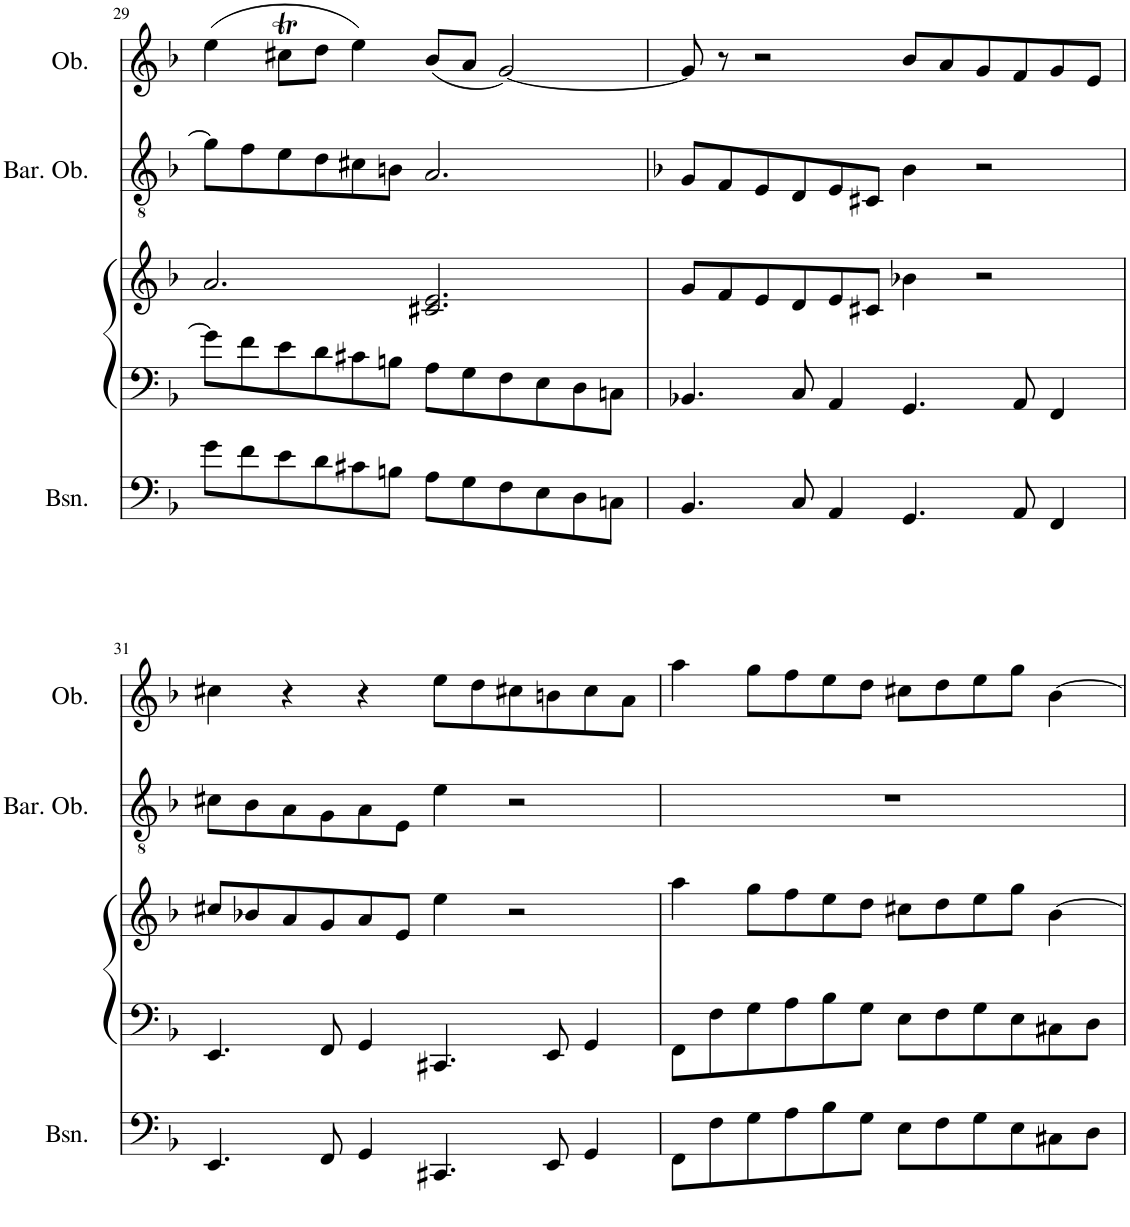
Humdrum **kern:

**kern	**kern	**kern	**kern	**kern	**kern
*part5	*part4	*part4	*part3	*part2	*part1
*staff6	*staff5	*staff4	*staff3	*staff2	*staff1
*I"Bassoon	*I"Piano	*	*I"Violoncello	*I"Baritone Oboe	*I"Oboe
*I'Bsn.	*I'Pno	*	*I'Vc.	*I'Bar. Ob.	*I'Ob.
!!LO:PB:g=z
*clefF4	*clefF4	*clefG2	*clefF4	*clefGv2	*clefG2
*k[b-]	*k[b-]	*k[b-]	*k[b-]	*k[b-]	*k[b-]
*M6/4	*M6/4	*M6/4	*M6/4	*M6/4	*M6/4
=29	=29	=29	=29	=29	=29
8g\L	8g\L]	2.a/	8g\L	8g\L]	(4ee\
8f\	8f\	.	8f\	8f\	.
8e\	8e\	.	8e\	8e\	8cc#Xt\L
8d\	8d\	.	8d\	8d\	8dd\J
8c#X\	8c#X\	.	8c#X\	8c#X\	4ee\)
8Bn\J	8Bn\J	.	8Bn\J	8Bn\J	.
8A\L	8A\L	2.c#X/ 2.e/	8A\L	2.A/	(8b-/L
8G\	8G\	.	8G\	.	8a/J
8F\	8F\	.	8F\	.	[2g/)
8E\	8E\	.	8E\	.	.
8D\	8D\	.	8D\	.	.
8Cn\J	8Cn\J	.	8Cn\J	.	.
=30	=30	=30	=30	=30	=30
*	*	*	*k[b-]	*k[b-]	*
4.BB-/	4.BB-X/	8g/L	4.BB-	8G/L	8g/]
.	.	8f/	.	8F/	8r
.	.	8e/	.	8E/	2r
8C/	8C/	8d/	8C	8D/	.
4AA/	4AA/	8e/	4AA	8E/	.
.	.	8c#X/J	.	8C#X/J	.
4.GG/	4.GG/	4b-X\	4.GG	4B-\	8b-/L
.	.	.	.	.	8a/
.	.	2r	.	2r	8g/
8AA/	8AA/	.	8AA	.	8f/
4FF/	4FF/	.	4FF	.	8g/
.	.	.	.	.	8e/J
!!LO:LB:g=z
=31	=31	=31	=31	=31	=31
4.EE/	4.EE/	8cc#X/L	4.EE	8c#X\L	4cc#X\
.	.	8b-X/	.	8B-\	.
.	.	8a/	.	8A\	4r
8FF/	8FF/	8g/	8FF	8G\	.
4GG/	4GG/	8a/	4GG	8A\	4r
.	.	8e/J	.	8E\J	.
4.CC#X/	4.CC#X/	4ee\	4.CC#X	4e\	8ee\L
.	.	.	.	.	8dd\
.	.	2r	.	2r	8cc#X\
8EE/	8EE/	.	8EE	.	8bn\
4GG/	4GG/	.	4GG	.	8cc#\
.	.	.	.	.	8a\J
=32	=32	=32	=32	=32	=32
8FF\L	8FF\L	4aa\	8FF/L	1.r	4aa\
8F\	8F\	.	8F/	.	.
8G\	8G\	8gg\L	8G/	.	8gg\L
8A\	8A\	8ff\	8A/	.	8ff\
8B-\	8B-\	8ee\	8B-/	.	8ee\
8G\J	8G\J	8dd\J	8G/J	.	8dd\J
8E\L	8E\L	8cc#X\L	8E\L	.	8cc#X\L
8F\	8F\	8dd\	8F\	.	8dd\
8G\	8G\	8ee\	8G\	.	8ee\
8E\	8E\	8gg\J	8E\	.	8gg\J
8C#X\	8C#X\	[4b-\	8C#X\	.	[4b-\
8D\J	8D\J	.	8D\J	.	.
=	=	=	=	=	=
*-	*-	*-	*-	*-	*-
